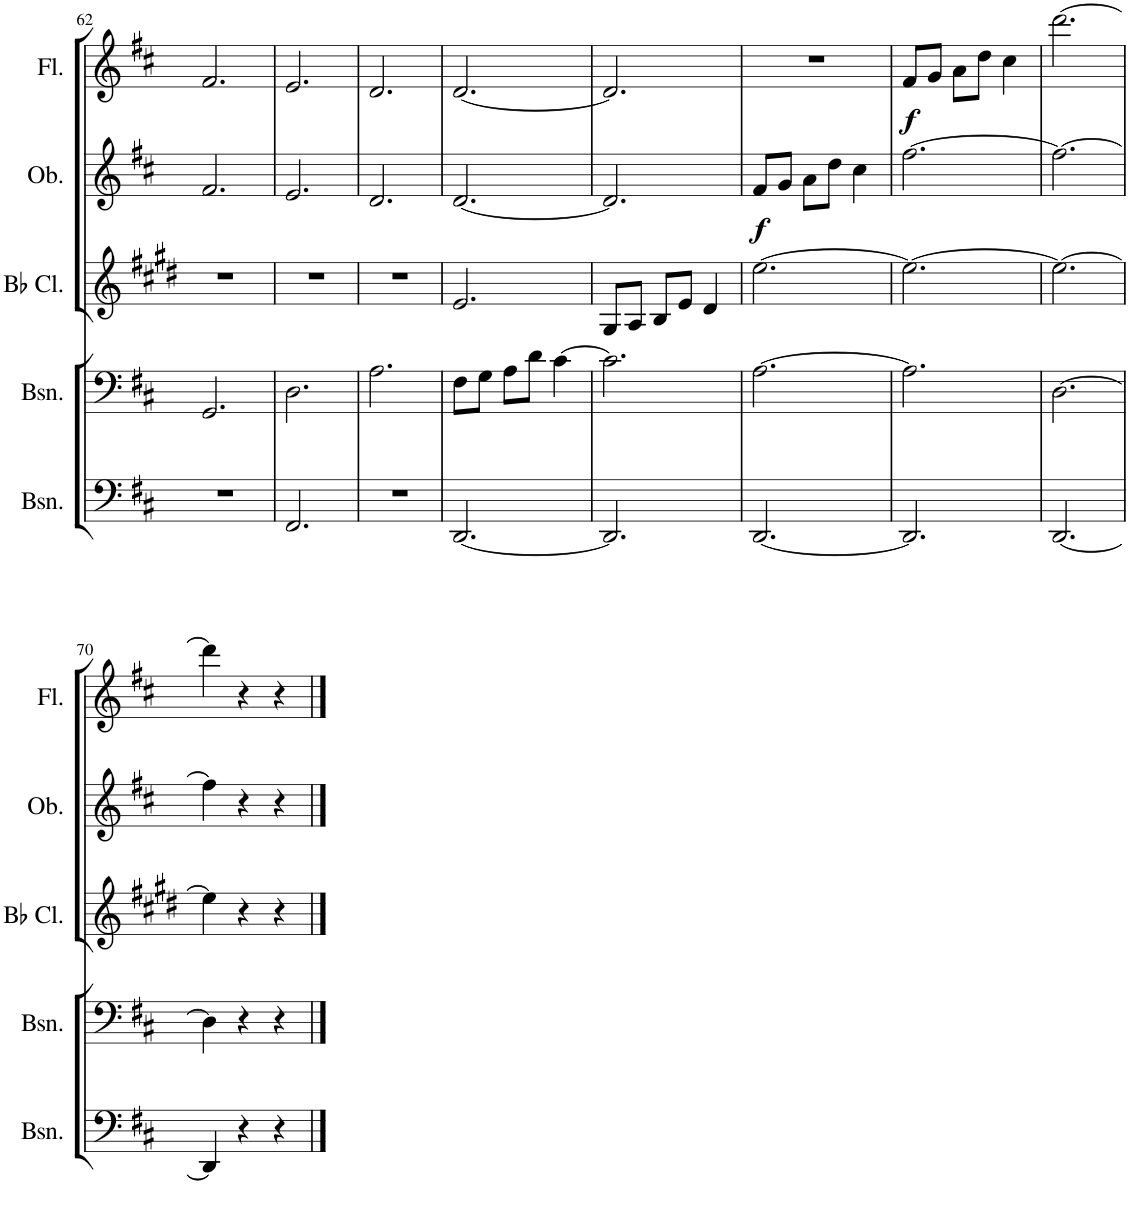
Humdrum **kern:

**kern	**kern	**kern	**kern	**dynam	**kern	**dynam
*part5	*part4	*part3	*part2	*part2	*part1	*part1
*staff5	*staff4	*staff3	*staff2	*staff2	*staff1	*staff1
*I"Bassoon	*I"Bassoon	*I"Bb Clarinet	*I"Oboe	*	*I"Flute	*
*I'Bsn.	*I'Bsn.	*I'Bb Cl.	*I'Ob.	*	*I'Fl.	*
!!LO:PB:g=z
*clefF4	*clefF4	*clefG2	*clefG2	*	*clefG2	*
*	*	*Trd1c2	*	*	*	*
*k[f#c#]	*k[f#c#]	*k[f#c#g#d#]	*k[f#c#]	*	*k[f#c#]	*
*M3/4	*M3/4	*M3/4	*M3/4	*	*M3/4	*
=62	=62	=62	=62	=62	=62	=62
2.r	2.GG/	2.r	2.f#/	.	2.f#/	.
=63	=63	=63	=63	=63	=63	=63
2.FF#/	2.D\	2.r	2.e/	.	2.e/	.
=64	=64	=64	=64	=64	=64	=64
2.r	2.A\	2.r	2.d/	.	2.d/	.
=65	=65	=65	=65	=65	=65	=65
[2.DD/	8F#\L	2.e/	[2.d/	.	[2.d/	.
.	8G\J	.	.	.	.	.
.	8A\L	.	.	.	.	.
.	8d\J	.	.	.	.	.
.	[4c#\	.	.	.	.	.
=66	=66	=66	=66	=66	=66	=66
2.DD/]	2.c#\]	8G#/L	2.d/]	.	2.d/]	.
.	.	8A/J	.	.	.	.
.	.	8B/L	.	.	.	.
.	.	8e/J	.	.	.	.
.	.	4d#/	.	.	.	.
=67	=67	=67	=67	=67	=67	=67
!	!	!	!	!LO:DY:b	!	!
[2.DD/	[2.A\	[2.ee\	8f#/L	f	2.r	.
.	.	.	8g/J	.	.	.
.	.	.	8a\L	.	.	.
.	.	.	8dd\J	.	.	.
.	.	.	4cc#\	.	.	.
=68	=68	=68	=68	=68	=68	=68
!	!	!	!	!	!	!LO:DY:b
2.DD/]	2.A\]	2.ee\_	[2.ff#\	.	8f#/L	f
.	.	.	.	.	8g/J	.
.	.	.	.	.	8a\L	.
.	.	.	.	.	8dd\J	.
.	.	.	.	.	4cc#\	.
=69	=69	=69	=69	=69	=69	=69
[2.DD/	[2.D\	2.ee\_	2.ff#\_	.	[2.ddd\	.
!!LO:LB:g=z
=70	=70	=70	=70	=70	=70	=70
4DD/]	4D\]	4ee\]	4ff#\]	.	4ddd\]	.
4r	4r	4r	4r	.	4r	.
4r	4r	4r	4r	.	4r	.
==	==	==	==	==	==	==
*-	*-	*-	*-	*-	*-	*-
